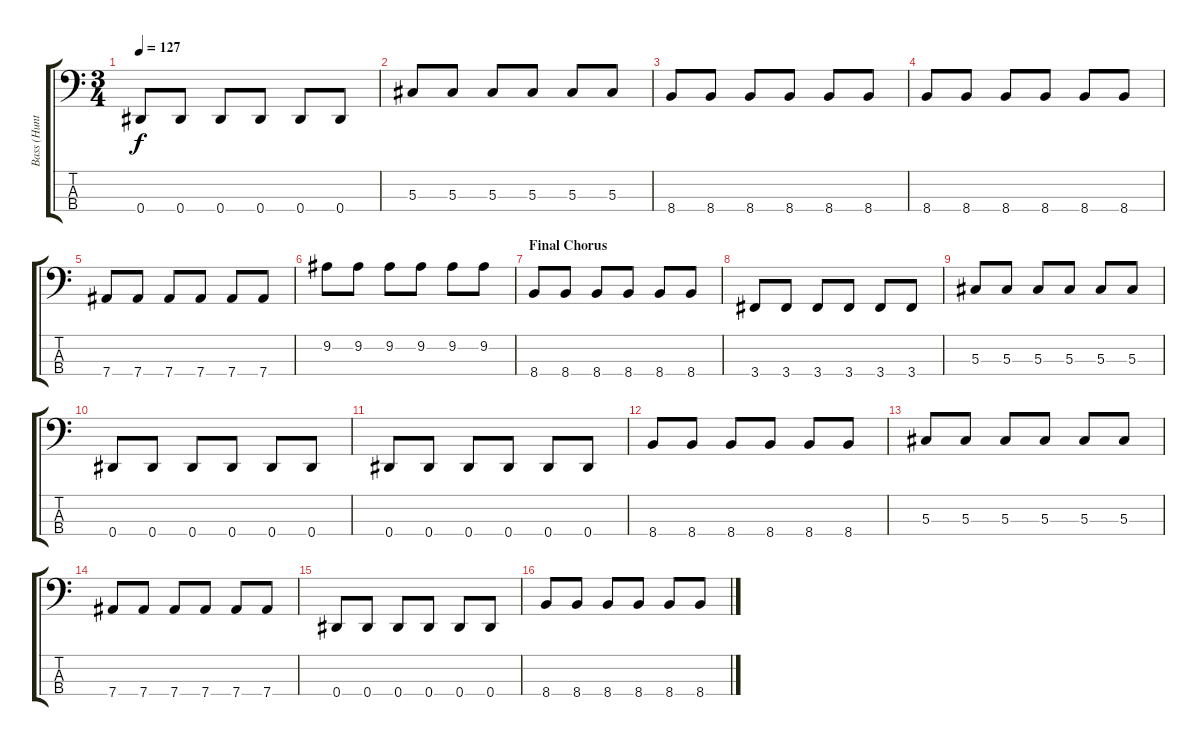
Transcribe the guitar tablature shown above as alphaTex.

\track ("Bass (Hunter)" "Bass (Hunt") {instrument electricbasspick}
\staff {score tabs}
\tuning (Gb2 Db2 Ab1 Eb1) {hide}
\ts (3 4)
\tempo 127
\clef f4
\ks c
0.4.8{dy f} 0.4.8 0.4.8 0.4.8 0.4.8 0.4.8 |
5.3.8 5.3.8 5.3.8 5.3.8 5.3.8 5.3.8 |
8.4.8 8.4.8 8.4.8 8.4.8 8.4.8 8.4.8 |
8.4.8 8.4.8 8.4.8 8.4.8 8.4.8 8.4.8 |
7.4.8 7.4.8 7.4.8 7.4.8 7.4.8 7.4.8 |
9.2.8 9.2.8 9.2.8 9.2.8 9.2.8 9.2.8 |
\section ("" "Final Chorus")
8.4.8 8.4.8 8.4.8 8.4.8 8.4.8 8.4.8 |
3.4.8 3.4.8 3.4.8 3.4.8 3.4.8 3.4.8 |
5.3.8 5.3.8 5.3.8 5.3.8 5.3.8 5.3.8 |
0.4.8 0.4.8 0.4.8 0.4.8 0.4.8 0.4.8 |
0.4.8 0.4.8 0.4.8 0.4.8 0.4.8 0.4.8 |
8.4.8 8.4.8 8.4.8 8.4.8 8.4.8 8.4.8 |
5.3.8 5.3.8 5.3.8 5.3.8 5.3.8 5.3.8 |
7.4.8 7.4.8 7.4.8 7.4.8 7.4.8 7.4.8 |
0.4.8 0.4.8 0.4.8 0.4.8 0.4.8 0.4.8 |
8.4.8 8.4.8 8.4.8 8.4.8 8.4.8 8.4.8
